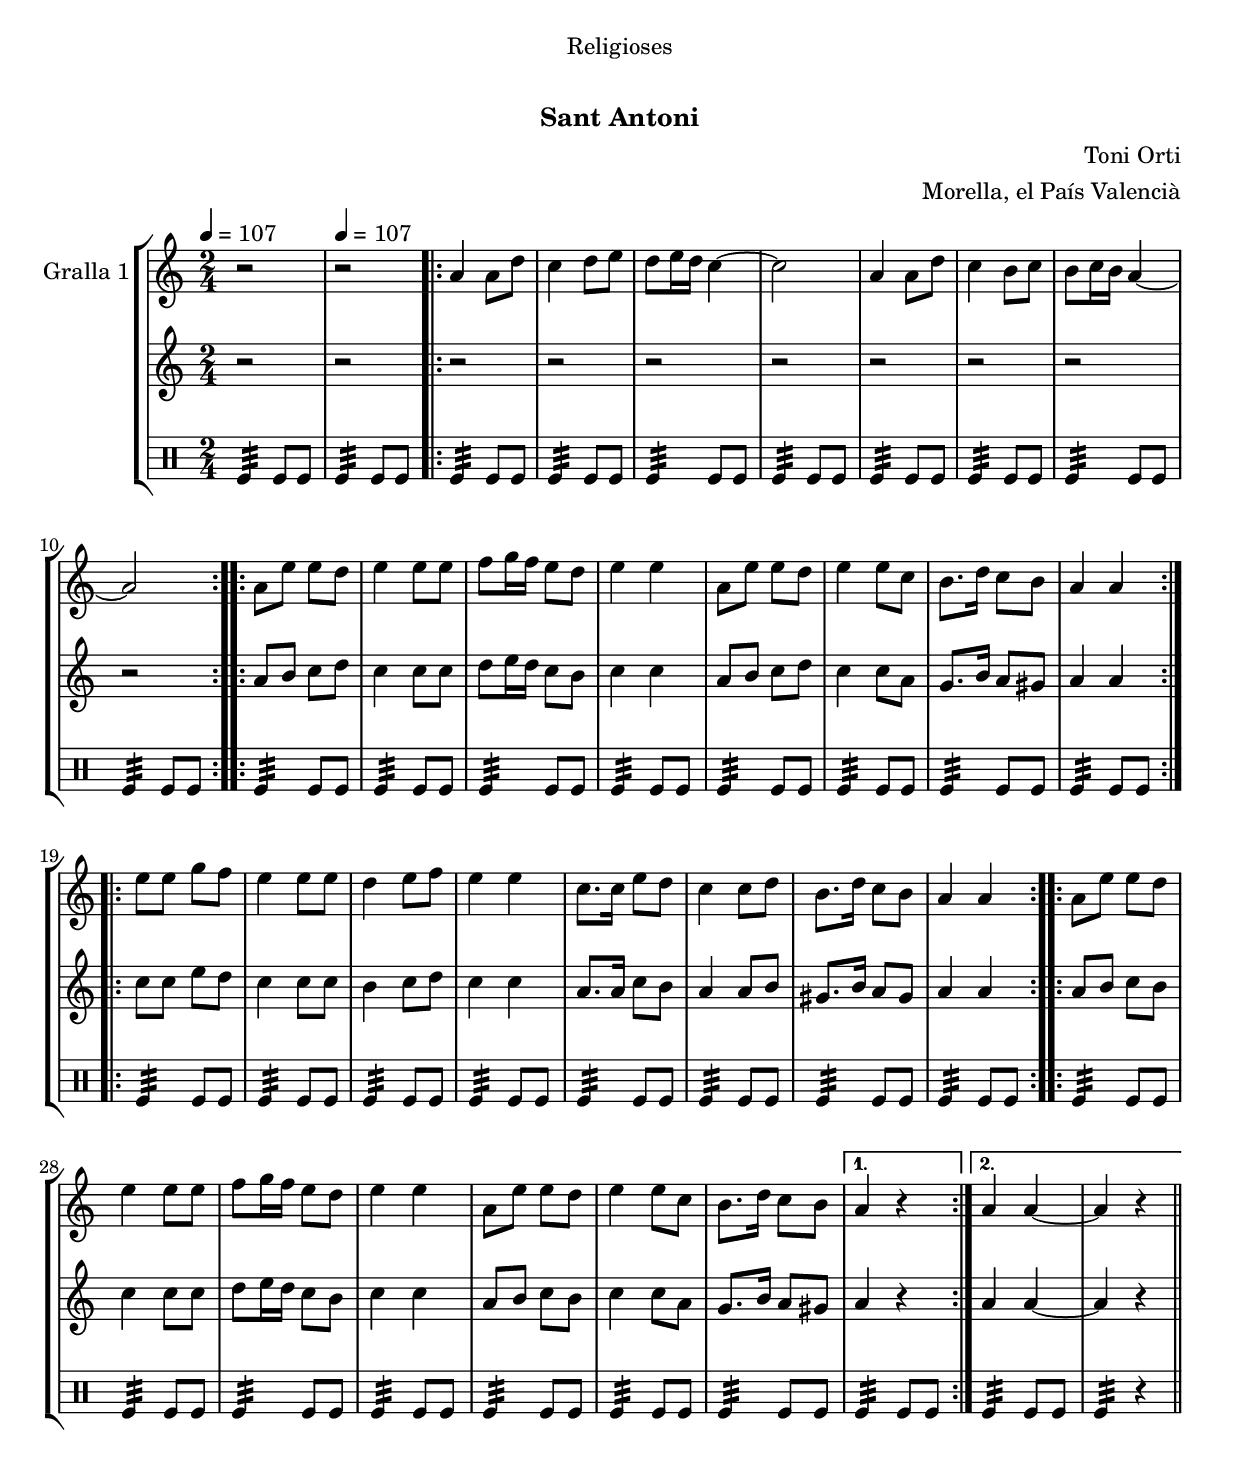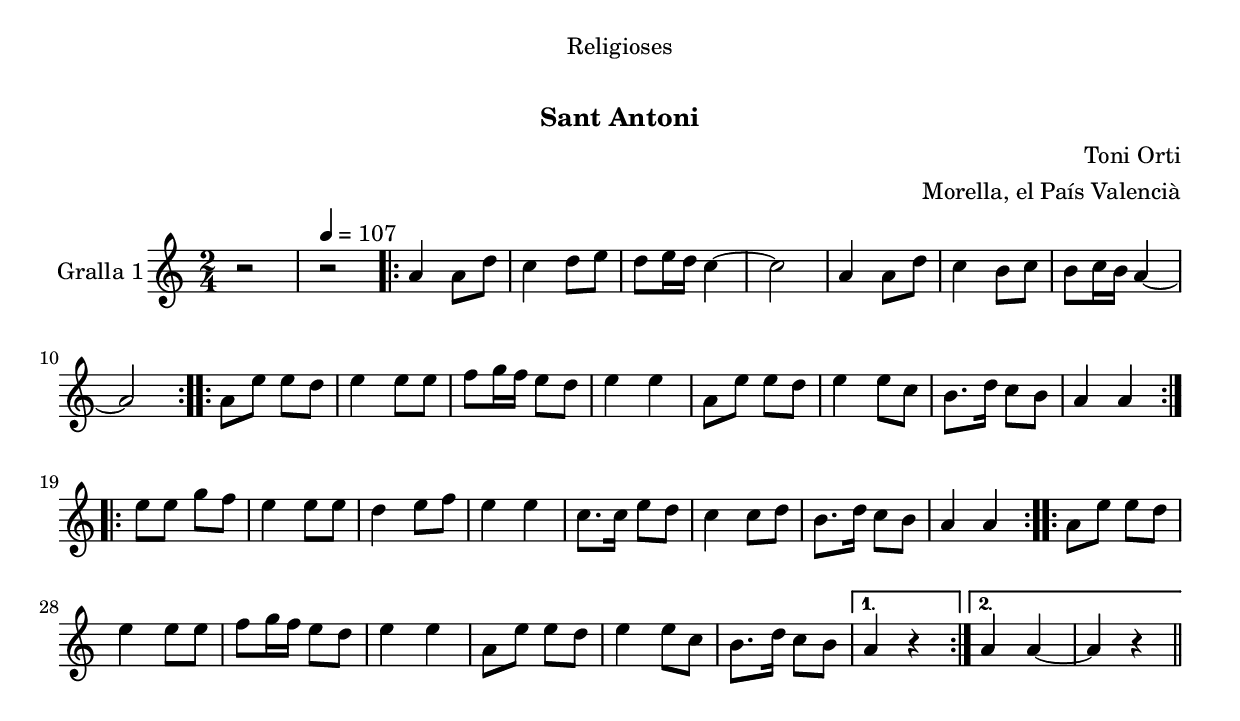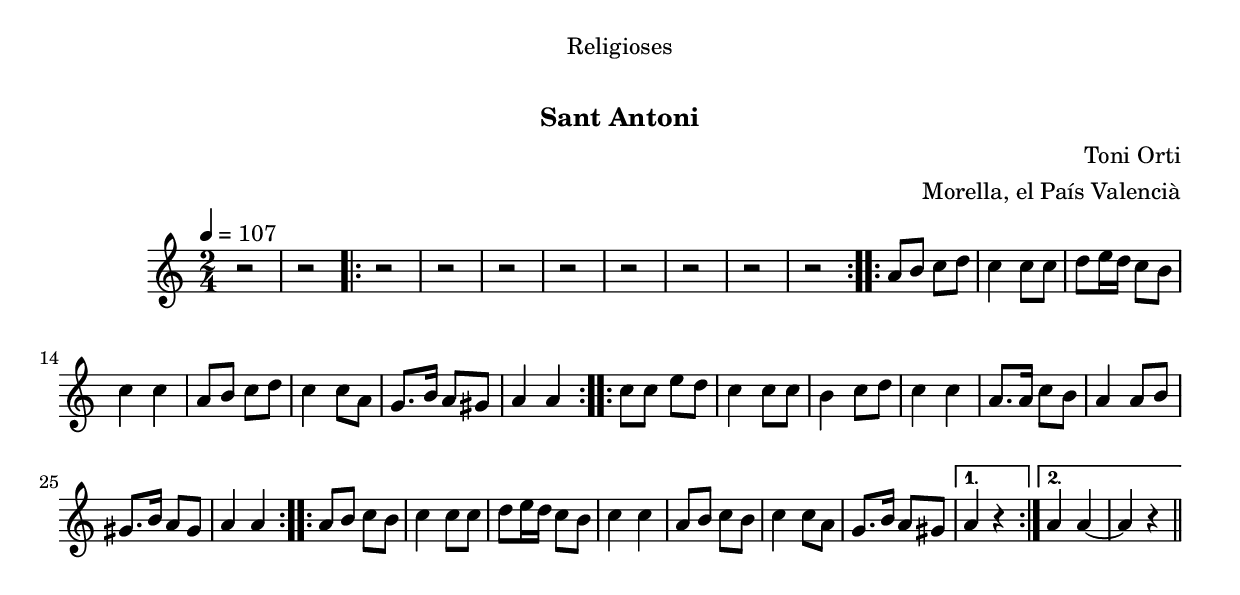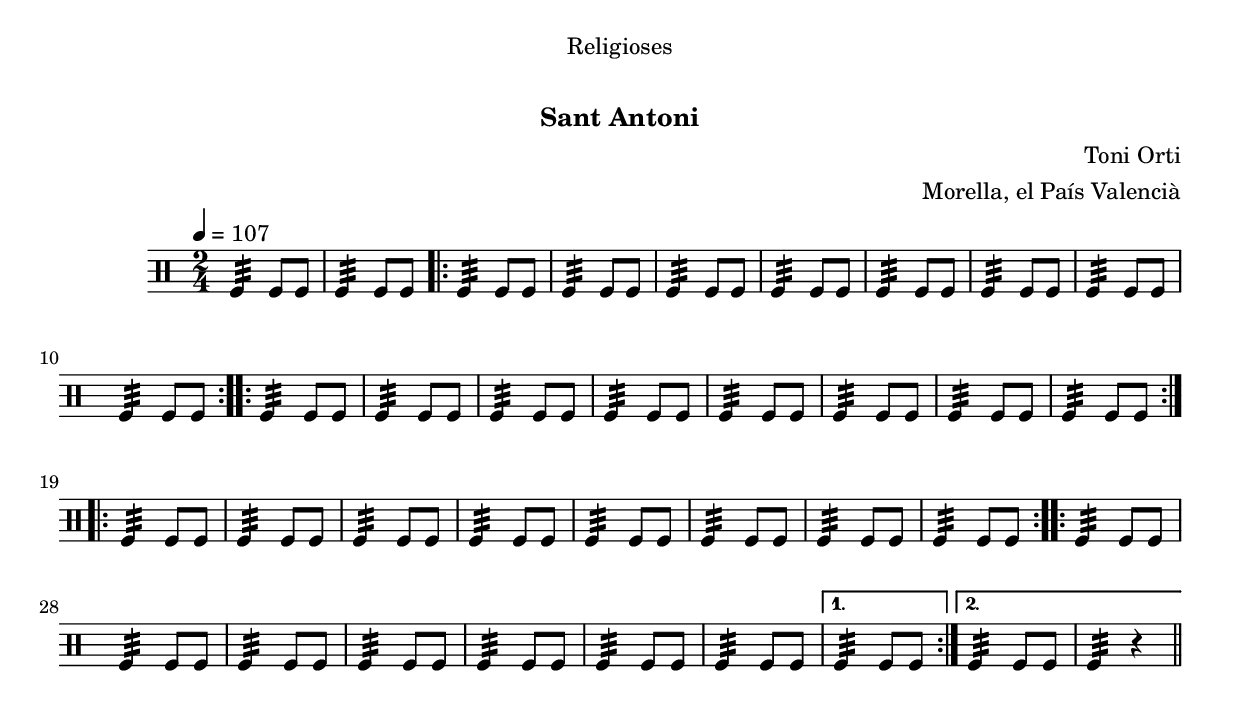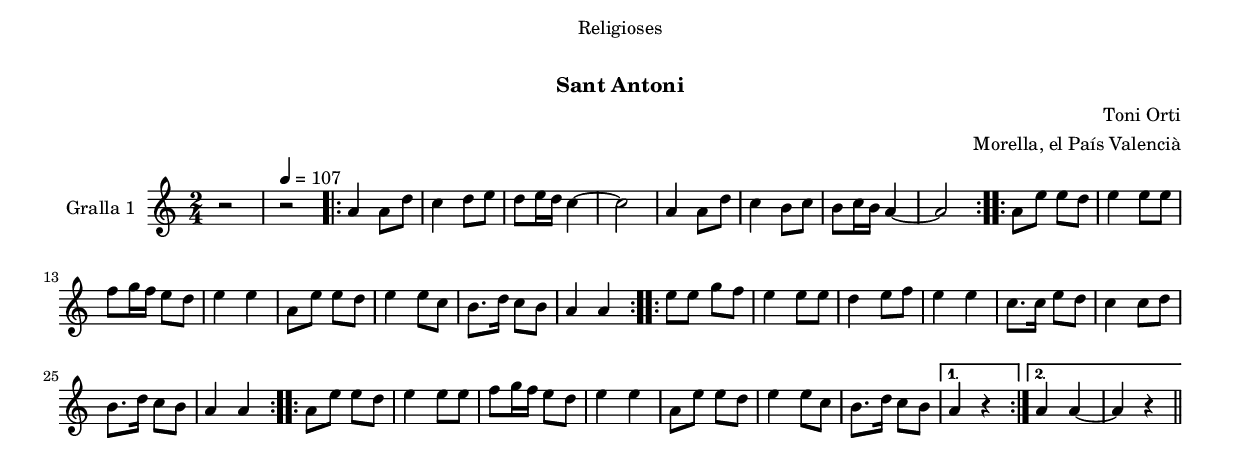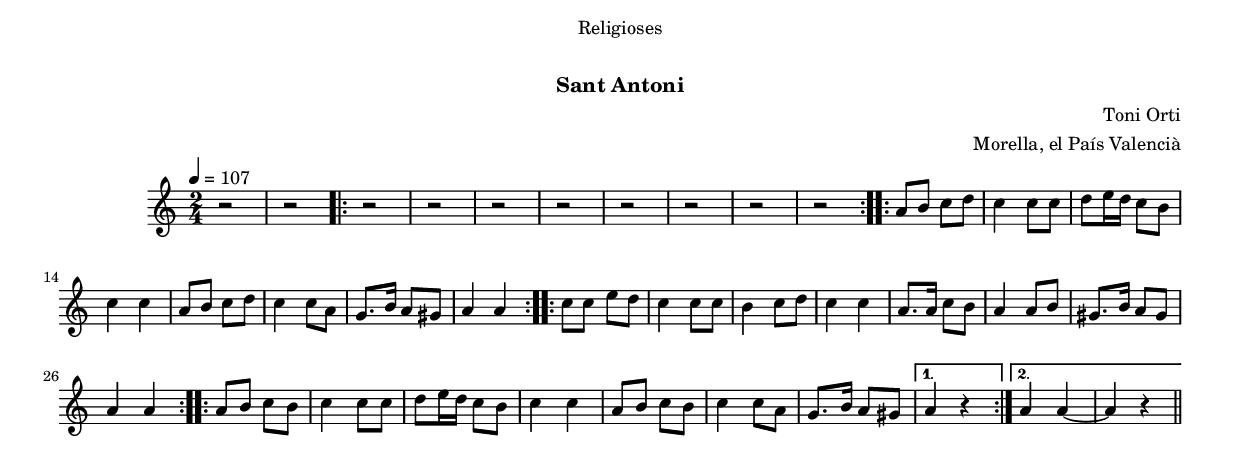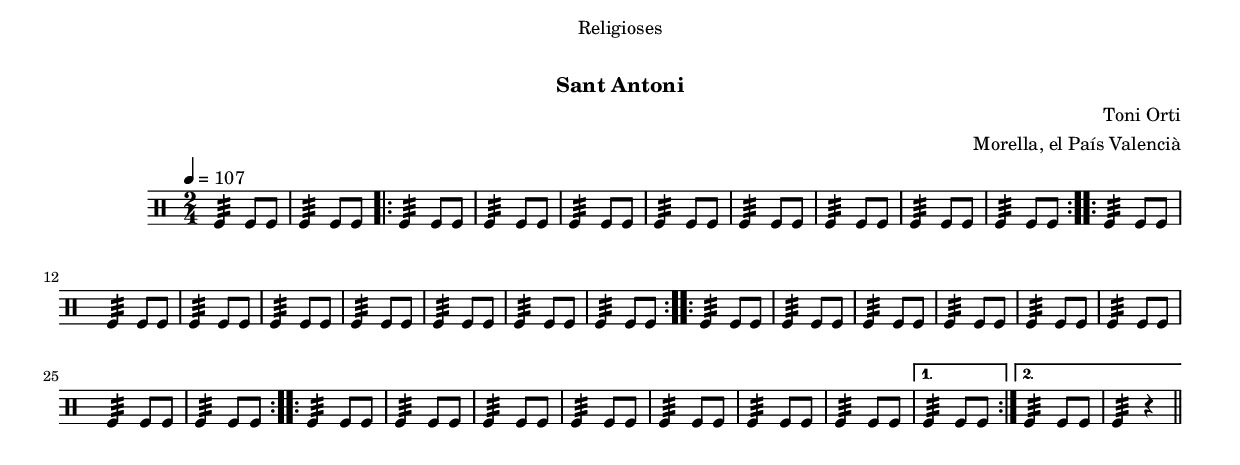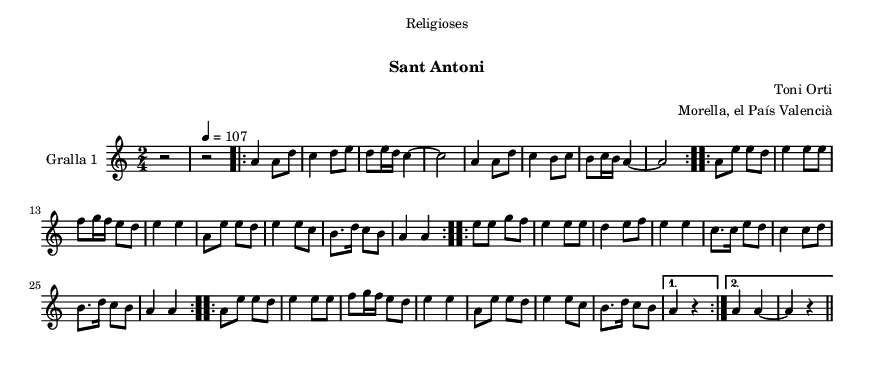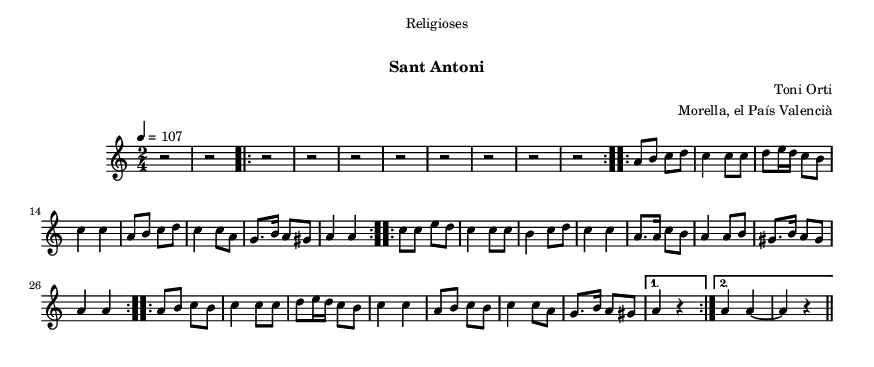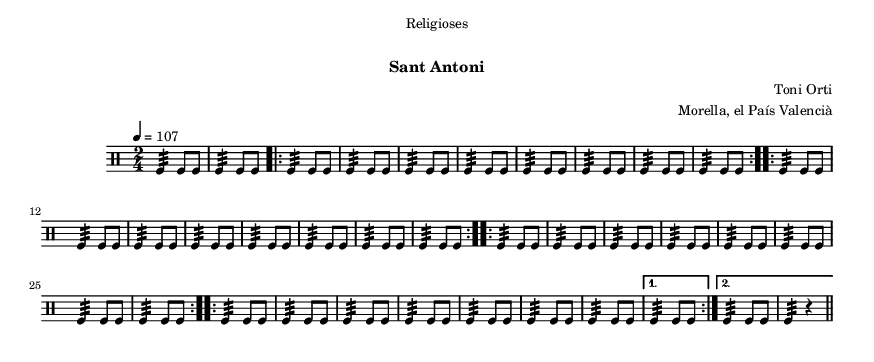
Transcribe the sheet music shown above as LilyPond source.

\version "2.16.0"

\header {
  dedication="Religioses"
  title="  "
  subtitle="Sant Antoni"
  subsubtitle=""
  poet=""
  meter=""
  piece=""
  composer="Toni Orti"
  arranger="Morella, el País Valencià"
  opus=""
  instrument=""
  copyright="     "
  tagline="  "
}

liniaroAa =
\relative a'
{
  \clef treble
  \key c \major
  \time 2/4
  r2 \tempo 4 = 107  |
  r2  |
  \repeat volta 2 { a4 a8 d  |
  c4 d8 e  |
  %05
  d8 e16 d c4 ~  |
  c2  |
  a4 a8 d  |
  c4 b8 c  |
  b8 c16 b a4 ~  |
  %10
  a2  | }
  \repeat volta 2 { a8 e' e d  |
  e4 e8 e  |
  f8 g16 f e8 d  |
  e4 e  |
  %15
  a,8 e' e d  |
  e4 e8 c  |
  b8. d16 c8 b  |
  a4 a  | }
  \repeat volta 2 { e'8 e g f  |
  %20
  e4 e8 e  |
  d4 e8 f  |
  e4 e  |
  c8. c16 e8 d  |
  c4 c8 d  |
  %25
  b8. d16 c8 b  |
  a4 a  | }
  \repeat volta 2 { a8 e' e d  |
  e4 e8 e  |
  f8 g16 f e8 d  |
  %30
  e4 e  |
  a,8 e' e d  |
  e4 e8 c  |
  b8. d16 c8 b }
  \alternative { { a4 r }
  %35
  { a4 a ~  |
  a4 r4 } } \bar "||" % kompletite
}

liniaroAb =
\relative a'
{
  \tempo 4 = 107
  \clef treble
  \key c \major
  \time 2/4
  r2  |
  r2  |
  \repeat volta 2 { r2  |
  r2  |
  %05
  r2  |
  r2  |
  r2  |
  r2  |
  r2  |
  %10
  r2  | }
  \repeat volta 2 { a8 b c d  |
  c4 c8 c  |
  d8 e16 d c8 b  |
  c4 c  |
  %15
  a8 b c d  |
  c4 c8 a  |
  g8. b16 a8 gis  |
  a4 a  | }
  \repeat volta 2 { c8 c e d  |
  %20
  c4 c8 c  |
  b4 c8 d  |
  c4 c  |
  a8. a16 c8 b  |
  a4 a8 b  |
  %25
  gis8. b16 a8 gis  |
  a4 a  | }
  \repeat volta 2 { a8 b c b  |
  c4 c8 c  |
  d8 e16 d c8 b  |
  %30
  c4 c  |
  a8 b c b  |
  c4 c8 a  |
  g8. b16 a8 gis }
  \alternative { { a4 r }
  %35
  { a4 a ~  |
  a4 r4 } } \bar "||" % kompletite
}

liniaroAc =
\drummode
{
  \tempo 4 = 107
  \time 2/4
  tomfl4:32 tomfl8 tomfl  |
  tomfl4:32 tomfl8 tomfl  |
  \repeat volta 2 { tomfl4:32 tomfl8 tomfl  |
  tomfl4:32 tomfl8 tomfl  |
  %05
  tomfl4:32 tomfl8 tomfl  |
  tomfl4:32 tomfl8 tomfl  |
  tomfl4:32 tomfl8 tomfl  |
  tomfl4:32 tomfl8 tomfl  |
  tomfl4:32 tomfl8 tomfl  |
  %10
  tomfl4:32 tomfl8 tomfl  | }
  \repeat volta 2 { tomfl4:32 tomfl8 tomfl  |
  tomfl4:32 tomfl8 tomfl  |
  tomfl4:32 tomfl8 tomfl  |
  tomfl4:32 tomfl8 tomfl  |
  %15
  tomfl4:32 tomfl8 tomfl  |
  tomfl4:32 tomfl8 tomfl  |
  tomfl4:32 tomfl8 tomfl  |
  tomfl4:32 tomfl8 tomfl  | }
  \repeat volta 2 { tomfl4:32 tomfl8 tomfl  |
  %20
  tomfl4:32 tomfl8 tomfl  |
  tomfl4:32 tomfl8 tomfl  |
  tomfl4:32 tomfl8 tomfl  |
  tomfl4:32 tomfl8 tomfl  |
  tomfl4:32 tomfl8 tomfl  |
  %25
  tomfl4:32 tomfl8 tomfl  |
  tomfl4:32 tomfl8 tomfl  | }
  \repeat volta 2 { tomfl4:32 tomfl8 tomfl  |
  tomfl4:32 tomfl8 tomfl  |
  tomfl4:32 tomfl8 tomfl  |
  %30
  tomfl4:32 tomfl8 tomfl  |
  tomfl4:32 tomfl8 tomfl  |
  tomfl4:32 tomfl8 tomfl  |
  tomfl4:32 tomfl8 tomfl }
  \alternative { { tomfl4:32 tomfl8 tomfl }
  %35
  { tomfl4:32 tomfl8 tomfl  |
  tomfl4:32 r } } \bar "||"
}

\book {

\paper {
  print-page-number = false
  #(set-paper-size "a4")
  #(layout-set-staff-size 20)
}

\bookpart {
  \score {
    \new StaffGroup {
      \override Score.RehearsalMark #'self-alignment-X = #LEFT
      <<
        \new Staff \with {instrumentName = #"Gralla 1" } \liniaroAa
        \new Staff \with {instrumentName = #"" } \liniaroAb
        \new DrumStaff \with {instrumentName = #"" } \liniaroAc
      >>
    }
    \layout {}
  }\score { \unfoldRepeats
    \new StaffGroup {
      \override Score.RehearsalMark #'self-alignment-X = #LEFT
      <<
        \new Staff \with {instrumentName = #"Gralla 1" } \liniaroAa
        \new Staff \with {instrumentName = #"" } \liniaroAb
        \new DrumStaff \with {instrumentName = #"" } \liniaroAc
      >>
    }
    \midi {}
  }
}

\bookpart {
  \header {}
  \score {
    \new StaffGroup {
      \override Score.RehearsalMark #'self-alignment-X = #LEFT
      <<
        \new Staff \with {instrumentName = #"Gralla 1" } \liniaroAa
      >>
    }
    \layout {}
  }\score { \unfoldRepeats
    \new StaffGroup {
      \override Score.RehearsalMark #'self-alignment-X = #LEFT
      <<
        \new Staff \with {instrumentName = #"Gralla 1" } \liniaroAa
      >>
    }
    \midi {}
  }
}

\bookpart {
  \header {}
  \score {
    \new StaffGroup {
      \override Score.RehearsalMark #'self-alignment-X = #LEFT
      <<
        \new Staff \with {instrumentName = #"" } \liniaroAb
      >>
    }
    \layout {}
  }\score { \unfoldRepeats
    \new StaffGroup {
      \override Score.RehearsalMark #'self-alignment-X = #LEFT
      <<
        \new Staff \with {instrumentName = #"" } \liniaroAb
      >>
    }
    \midi {}
  }
}

\bookpart {
  \header {}
  \score {
    \new StaffGroup {
      \override Score.RehearsalMark #'self-alignment-X = #LEFT
      <<
        \new DrumStaff \with {instrumentName = #"" } \liniaroAc
      >>
    }
    \layout {}
  }\score { \unfoldRepeats
    \new StaffGroup {
      \override Score.RehearsalMark #'self-alignment-X = #LEFT
      <<
        \new DrumStaff \with {instrumentName = #"" } \liniaroAc
      >>
    }
    \midi {}
  }
}

}

\book {

\paper {
  print-page-number = false
  #(set-paper-size "a5landscape")
  #(layout-set-staff-size 16)
  #(define output-suffix "a5")
}

\bookpart {
  \header {}
  \score {
    \new StaffGroup {
      \override Score.RehearsalMark #'self-alignment-X = #LEFT
      <<
        \new Staff \with {instrumentName = #"Gralla 1" } \liniaroAa
      >>
    }
    \layout {}
  }
}

\bookpart {
  \header {}
  \score {
    \new StaffGroup {
      \override Score.RehearsalMark #'self-alignment-X = #LEFT
      <<
        \new Staff \with {instrumentName = #"" } \liniaroAb
      >>
    }
    \layout {}
  }
}

\bookpart {
  \header {}
  \score {
    \new StaffGroup {
      \override Score.RehearsalMark #'self-alignment-X = #LEFT
      <<
        \new DrumStaff \with {instrumentName = #"" } \liniaroAc
      >>
    }
    \layout {}
  }
}

}

\book {

\paper {
  print-page-number = false
  #(set-paper-size "a6landscape")
  #(layout-set-staff-size 12)
  #(define output-suffix "a6")
}

\bookpart {
  \header {}
  \score {
    \new StaffGroup {
      \override Score.RehearsalMark #'self-alignment-X = #LEFT
      <<
        \new Staff \with {instrumentName = #"Gralla 1" } \liniaroAa
      >>
    }
    \layout {}
  }
}

\bookpart {
  \header {}
  \score {
    \new StaffGroup {
      \override Score.RehearsalMark #'self-alignment-X = #LEFT
      <<
        \new Staff \with {instrumentName = #"" } \liniaroAb
      >>
    }
    \layout {}
  }
}

\bookpart {
  \header {}
  \score {
    \new StaffGroup {
      \override Score.RehearsalMark #'self-alignment-X = #LEFT
      <<
        \new DrumStaff \with {instrumentName = #"" } \liniaroAc
      >>
    }
    \layout {}
  }
}

}

